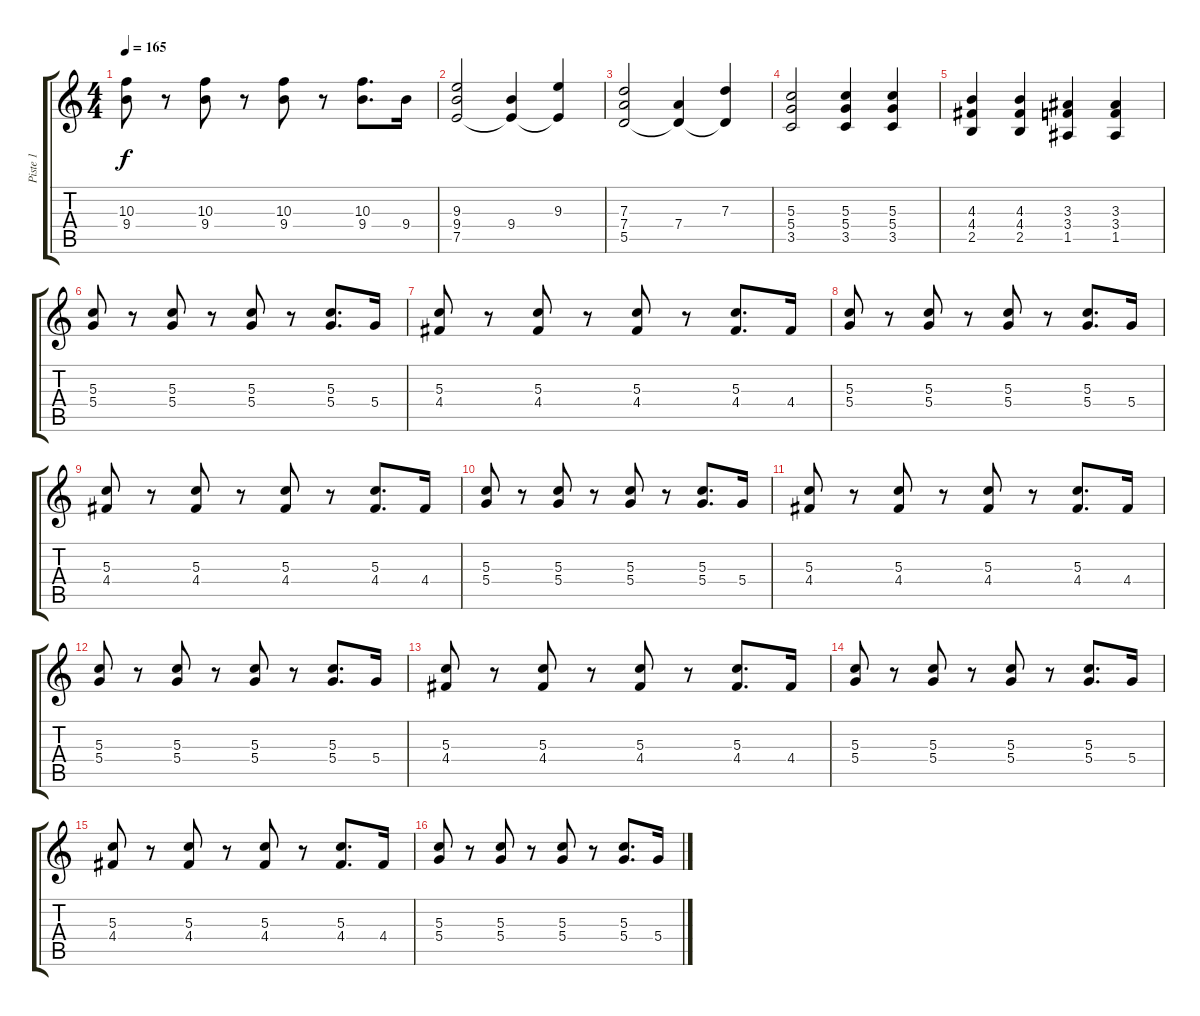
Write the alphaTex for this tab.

\track ("Piste 1" "Piste 1") {instrument distortionguitar}
\staff {score tabs}
\tuning (E4 B3 G3 D3 A2 E2) {hide}
\ts (4 4)
\tempo 165
\clef g2
\ks c
(10.3 9.4).8{dy f} r.8 (10.3 9.4).8 r.8 (10.3 9.4).8 r.8 (10.3 9.4).8{d} 9.4.16 |
(9.3 9.4 7.5).2 (9.4 7.5{t}).4 (9.3 7.5{t}).4 |
(7.3 7.4 5.5).2 (7.4 5.5{t}).4 (7.3 5.5{t}).4 |
(5.3 5.4 3.5).2 (5.3 5.4 3.5).4 (5.3 5.4 3.5).4 |
(4.3 4.4 2.5).4 (4.3 4.4 2.5).4 (3.3 3.4 1.5).4 (3.3 3.4 1.5).4 |
(5.3 5.4).8 r.8 (5.3 5.4).8 r.8 (5.3 5.4).8 r.8 (5.3 5.4).8{d} 5.4.16 |
(5.3 4.4).8 r.8 (5.3 4.4).8 r.8 (5.3 4.4).8 r.8 (5.3 4.4).8{d} 4.4.16 |
(5.3 5.4).8 r.8 (5.3 5.4).8 r.8 (5.3 5.4).8 r.8 (5.3 5.4).8{d} 5.4.16 |
(5.3 4.4).8 r.8 (5.3 4.4).8 r.8 (5.3 4.4).8 r.8 (5.3 4.4).8{d} 4.4.16 |
(5.3 5.4).8 r.8 (5.3 5.4).8 r.8 (5.3 5.4).8 r.8 (5.3 5.4).8{d} 5.4.16 |
(5.3 4.4).8 r.8 (5.3 4.4).8 r.8 (5.3 4.4).8 r.8 (5.3 4.4).8{d} 4.4.16 |
(5.3 5.4).8 r.8 (5.3 5.4).8 r.8 (5.3 5.4).8 r.8 (5.3 5.4).8{d} 5.4.16 |
(5.3 4.4).8 r.8 (5.3 4.4).8 r.8 (5.3 4.4).8 r.8 (5.3 4.4).8{d} 4.4.16 |
(5.3 5.4).8 r.8 (5.3 5.4).8 r.8 (5.3 5.4).8 r.8 (5.3 5.4).8{d} 5.4.16 |
(5.3 4.4).8 r.8 (5.3 4.4).8 r.8 (5.3 4.4).8 r.8 (5.3 4.4).8{d} 4.4.16 |
(5.3 5.4).8 r.8 (5.3 5.4).8 r.8 (5.3 5.4).8 r.8 (5.3 5.4).8{d} 5.4.16
